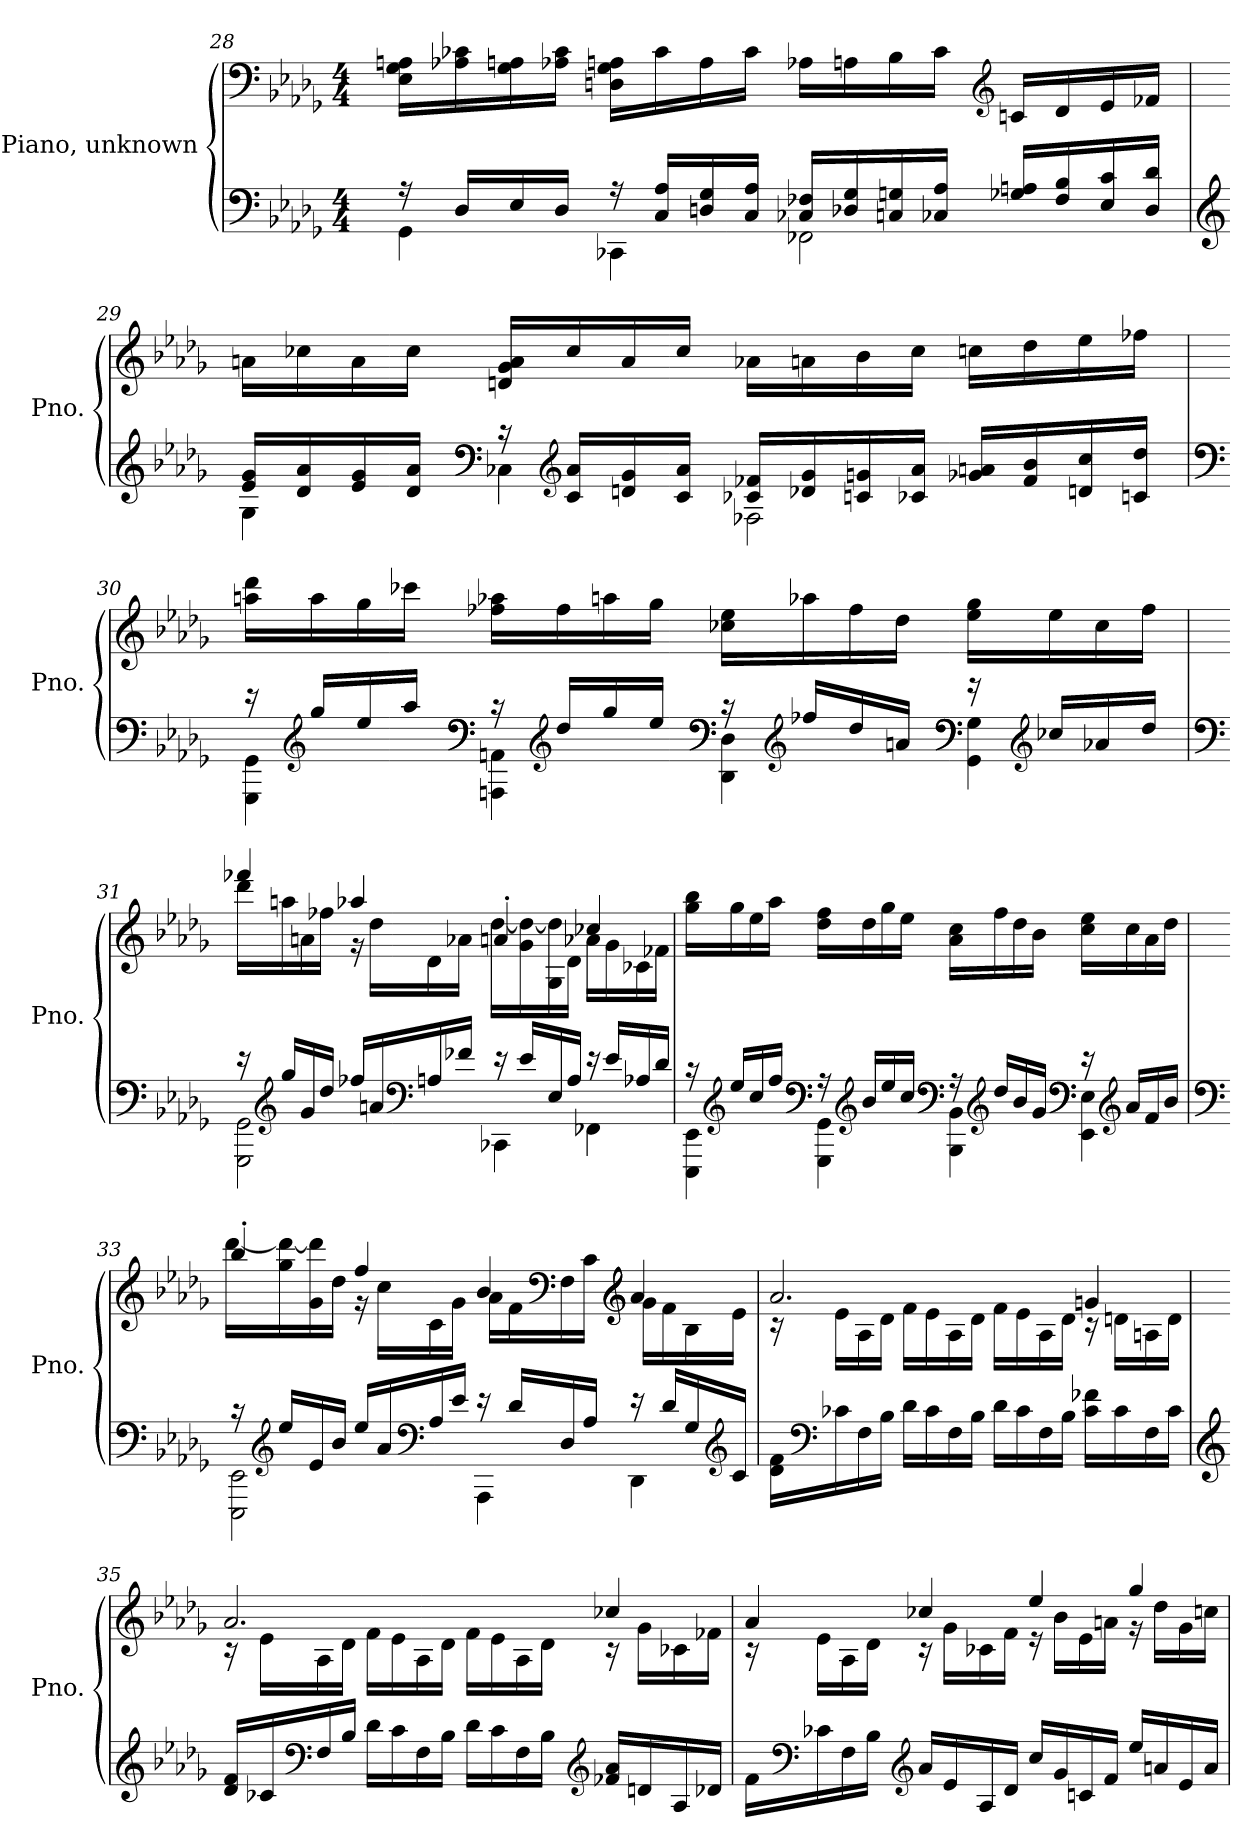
**kern	**kern
*part1	*part1
*staff2	*staff1
*I"Piano, unknown	*
*I'Pno.	*
!!LO:PB:g=z
*clefF4	*clefF4
*k[b-e-a-d-g-]	*k[b-e-a-d-g-]
*M4/4	*M4/4
=28	=28
*^	*
16r	4GG-\	16E-\ 16G-\ 16An\LL
16D-/LL	.	16A-X\ 16c-X\
16E-/	.	16G-\ 16An\
16D-/JJ	.	16A-X\ 16c-\JJ
16r	4CC-X\	16Dn\ 16G-\ 16An\LL
16C/ 16A-/LL	.	16c-\
16Dn/ 16G-/	.	16A\
16C/ 16A-/JJ	.	16c-\JJ
16C-X/ 16F-X/LL	2FF-X\	16A-X\LL
16D-X/ 16G-/	.	16An\
16Cn/ 16Gn/	.	16B-\
16C-X/ 16A-/JJ	.	16c-\JJ
*	*	*clefG2
16G-X/ 16An/LL	.	16cn/LL
16F-/ 16B-/	.	16d-/
16E-/ 16c/	.	16e-/
16D-/ 16d-/JJ	.	16f-X/JJ
!!LO:LB:g=z
=29	=29	=29
*clefG2	*	*
16e-/ 16g-/LL	4G-\	16an\LL
16d-/ 16a-/	.	16cc-X\
16e-/ 16g-/	.	16a\
16d-/ 16a-/JJ	.	16cc-\JJ
*clefF4	*	*
16r	4C-X\	16dn/ 16g-/ 16a/LL
*clefG2	*	*
16c/ 16a-/LL	.	16cc-/
16dn/ 16g-/	.	16a/
16c/ 16a-/JJ	.	16cc-/JJ
16c-X/ 16f-X/LL	2F-X\	16a-X\LL
16d-X/ 16g-/	.	16an\
16cn/ 16gn/	.	16b-\
16c-X/ 16a-/JJ	.	16cc-\JJ
16g-X/ 16an/LL	.	16ccn\LL
16f-/ 16b-/	.	16dd-\
16dn/ 16cc/	.	16ee-\
16cn/ 16dd-/JJ	.	16ff-X\JJ
!!LO:LB:g=z
=30	=30	=30
*clefF4	*	*
16r	4GGG-\ 4GG-\	16aan\ 16ddd-\LL
*clefG2	*	*
16gg-/LL	.	16aa\
16ee-/	.	16gg-\
16aa-/JJ	.	16ccc-X\JJ
*clefF4	*	*
16r	4AAAn\ 4AAn\	16ff-X\ 16aa-X\LL
*clefG2	*	*
16dd-/LL	.	16ff-\
16gg-/	.	16aan\
16ee-/JJ	.	16gg-\JJ
*clefF4	*	*
16r	4DD-\ 4D-\	16cc-X\ 16ee-\LL
*clefG2	*	*
16ff-X/LL	.	16aa-X\
16dd-/	.	16ff-\
16an/JJ	.	16dd-\JJ
*clefF4	*	*
16r	4GG-\ 4G-\	16ee-\ 16gg-\LL
*clefG2	*	*
16cc-X/LL	.	16ee-\
16a-X/	.	16cc-\
16dd-/JJ	.	16ff-\JJ
!!LO:LB:g=z
=31	=31	=31
*clefF4	*	*
*	*	*^
16r	2GGG-\ 2GG-\	4fff-X/	16ddd-\LL
*clefG2	*	*	*
16gg-/LL	.	.	16aan\
16g-/	.	.	16an\
16dd-/JJ	.	.	16ff-X\JJ
16ff-X/LL	.	4aa-X/	16r
16an/	.	.	16dd-\LL
*clefF4	*	*	*
16An/	.	.	16d-\
16f-X/JJ	.	.	16a-X\JJ
16r	4CC-X\	4an'/	[16dd-\LL
16e-/LL	.	.	16g-\ 16dd-\_
16E-/	.	.	16G-\ 16dd-\]
16A/JJ	.	.	16d-\JJ
16r	4FF-X\	4cc-X/	16a-X\LL
16e-/LL	.	.	16g-\
16A-X/	.	.	16c-X\
16d-/JJ	.	.	16f-X\JJ
*	*	*v	*v
!!LO:LB:g=z
=32	=32	=32
16r	4EEE-\ 4EE-\	16gg-\ 16bb-\LL
*clefG2	*	*
16ee-/LL	.	16gg-\
16cc/	.	16ee-\
16ff/JJ	.	16aa-\JJ
*clefF4	*	*
16r	4GGG-\ 4GG-\	16dd-\ 16ff\LL
*clefG2	*	*
16b-/LL	.	16dd-\
16ee-/	.	16gg-\
16cc/JJ	.	16ee-\JJ
*clefF4	*	*
16r	4BBB-\ 4BB-\	16a-\ 16cc\LL
*clefG2	*	*
16dd-/LL	.	16ff\
16b-/	.	16dd-\
16g-/JJ	.	16b-\JJ
*clefF4	*	*
16r	4EE-\ 4E-\	16cc\ 16ee-\LL
*clefG2	*	*
16a-/LL	.	16cc\
16f/	.	16a-\
16b-/JJ	.	16dd-\JJ
!!LO:LB:g=z
=33	=33	=33
*clefF4	*	*
*	*	*^
16r	2EEE-\ 2EE-\	4bb-'/	[16ddd-\LL
*clefG2	*	*	*
16ee-/LL	.	.	16gg-\ 16ddd-\_
16e-/	.	.	16g-\ 16ddd-\]
16b-/JJ	.	.	16dd-\JJ
16ee-/LL	.	4ff/	16r
16a-/	.	.	16cc\LL
*clefF4	*	*	*
16A-/	.	.	16c\
16e-/JJ	.	.	16g-\JJ
16r	4AAA-\	4b-/	16a-\LL
16d-/LL	.	.	16f\
*	*	*clefF4	*
16D-/	.	.	16F\
16A-/JJ	.	.	16c\JJ
*	*	*clefG2	*
16r	4DD-\	4a-/	16g-\LL
16d-/LL	.	.	16f\
16G-/	.	.	16B-\
*clefG2	*	*	*
16c/JJ	.	.	16e-\JJ
*v	*v	*	*
!!LO:PB:g=z	!!
=34	=34	=34
16d-\ 16f\LL	2.a-/	16r
*clefF4	*	*
16c-X\	.	16e-\LL
16F\	.	16A-\
16B-\JJ	.	16d-\JJ
16d-\LL	.	16f\LL
16c-\	.	16e-\
16F\	.	16A-\
16B-\JJ	.	16d-\JJ
16d-\LL	.	16f\LL
16c-\	.	16e-\
16F\	.	16A-\
16B-\JJ	.	16d-\JJ
16c-\ 16f-X\LL	4gn/	16r
16c-\	.	16dn\LL
16F\	.	16An\
16c-\JJ	.	16d\JJ
!!LO:LB:g=z	!!
=35	=35	=35
*clefG2	*	*
16d-/ 16f/LL	2.a-/	16r
16c-X/	.	16e-\LL
*clefF4	*	*
16F/	.	16A-\
16B-/JJ	.	16d-\JJ
16d-\LL	.	16f\LL
16c-\	.	16e-\
16F\	.	16A-\
16B-\JJ	.	16d-\JJ
16d-\LL	.	16f\LL
16c-\	.	16e-\
16F\	.	16A-\
16B-\JJ	.	16d-\JJ
*clefG2	*	*
16f-X/ 16a-/LL	4cc-X/	16r
16dn/	.	16g-\LL
16A-/	.	16c-X\
16d-X/JJ	.	16f-X\JJ
!!LO:LB:g=z	!!
=36	=36	=36
16f\LL	4a-/	16r
*clefF4	*	*
16c-X\	.	16e-\LL
16F\	.	16A-\
16B-\JJ	.	16d-\JJ
*clefG2	*	*
16a-/LL	4cc-X/	16r
16e-/	.	16g-\LL
16A-/	.	16c-X\
16d-/JJ	.	16f\JJ
16cc/LL	4ee-/	16r
16g-/	.	16b-\LL
16cn/	.	16e-\
16f/JJ	.	16an\JJ
16ee-/LL	4gg-/	16r
16an/	.	16dd-\LL
16e-/	.	16g-\
16a/JJ	.	16ccn\JJ
*	*v	*v
=	=
*-	*-
